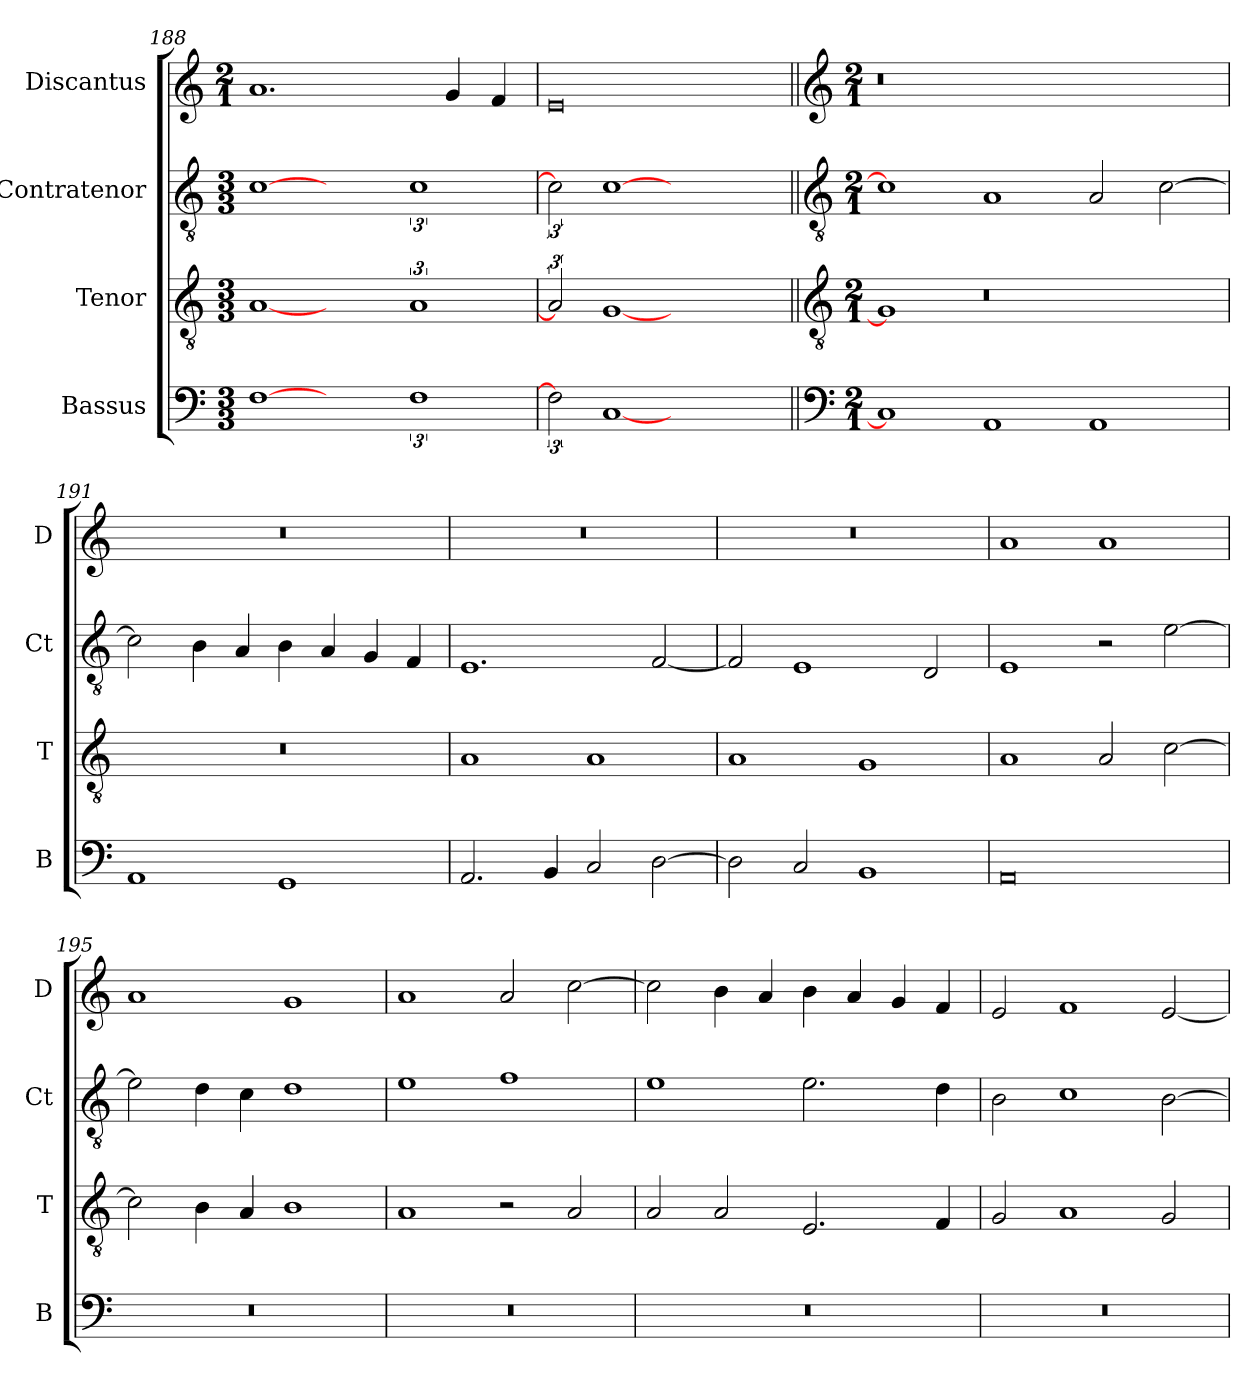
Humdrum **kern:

**kern	**kern	**kern	**kern
*part4	*part3	*part2	*part1
*staff4	*staff3	*staff2	*staff1
*I"Bassus	*I"Tenor	*I"Contratenor	*I"Discantus
*I'B	*I'T	*I'Ct	*I'D
*clefF4	*clefGv2	*clefGv2	*clefG2
*k[]	*k[]	*k[]	*k[]
*M3/3	*M3/3	*M3/3	*M2/1
=188	=188	=188	=188
[1F	[1A	[1c	1.a
3ryy	3ryy	3ryy	.
3%2F	3%2A	3%2c	.
.	.	.	4g/
.	.	.	4f/
=189	=189	=189	=189
3F]	3A]	3c]	0e
[1C	[1G	[1c	.
3%2ryy	3%2ryy	3%2ryy	.
!!LO:LB:g=z
=190||	=190||	=190||	=190||
*clefF4	*clefGv2	*clefGv2	*clefG2
*k[]	*k[]	*k[]	*k[]
*M2/1	*M2/1	*M2/1	*M2/1
1C]	1G]	1c]	0r
1AA	0r	1A	.
1AA	.	2A/	1ryy
.	.	[2c\	.
=191	=191	=191	=191
1AA	0r	2c\]	0r
.	.	4B\	.
.	.	4A/	.
1GG	.	4B\	.
.	.	4A/	.
.	.	4G/	.
.	.	4F/	.
=192	=192	=192	=192
2.AA/	1A	1.E	0r
4BB/	.	.	.
2C/	1A	.	.
[2D\	.	[2F/	.
=193	=193	=193	=193
2D\]	1A	2F/]	0r
2C/	.	1E	.
1BB	1G	.	.
.	.	2D/	.
=194	=194	=194	=194
0AA	1A	1E	1a
.	2A/	2r	1a
.	[2c\	[2e\	.
=195	=195	=195	=195
0r	2c\]	2e\]	1a
.	4B\	4d\	.
.	4A/	4c\	.
.	1B	1d	1g
=196	=196	=196	=196
0r	1A	1e	1a
.	2r	1f	2a/
.	2A/	.	[2cc\
=197	=197	=197	=197
0r	2A/	1e	2cc\]
.	2A/	.	4b\
.	.	.	4a/
.	2.E/	2.e\	4b\
.	.	.	4a/
.	.	.	4g/
.	4F/	4d\	4f/
=198	=198	=198	=198
0r	2G/	2B\	2e/
.	1A	1c	1f
.	2G/	[2B\	[2e/
=	=	=	=
*-	*-	*-	*-
